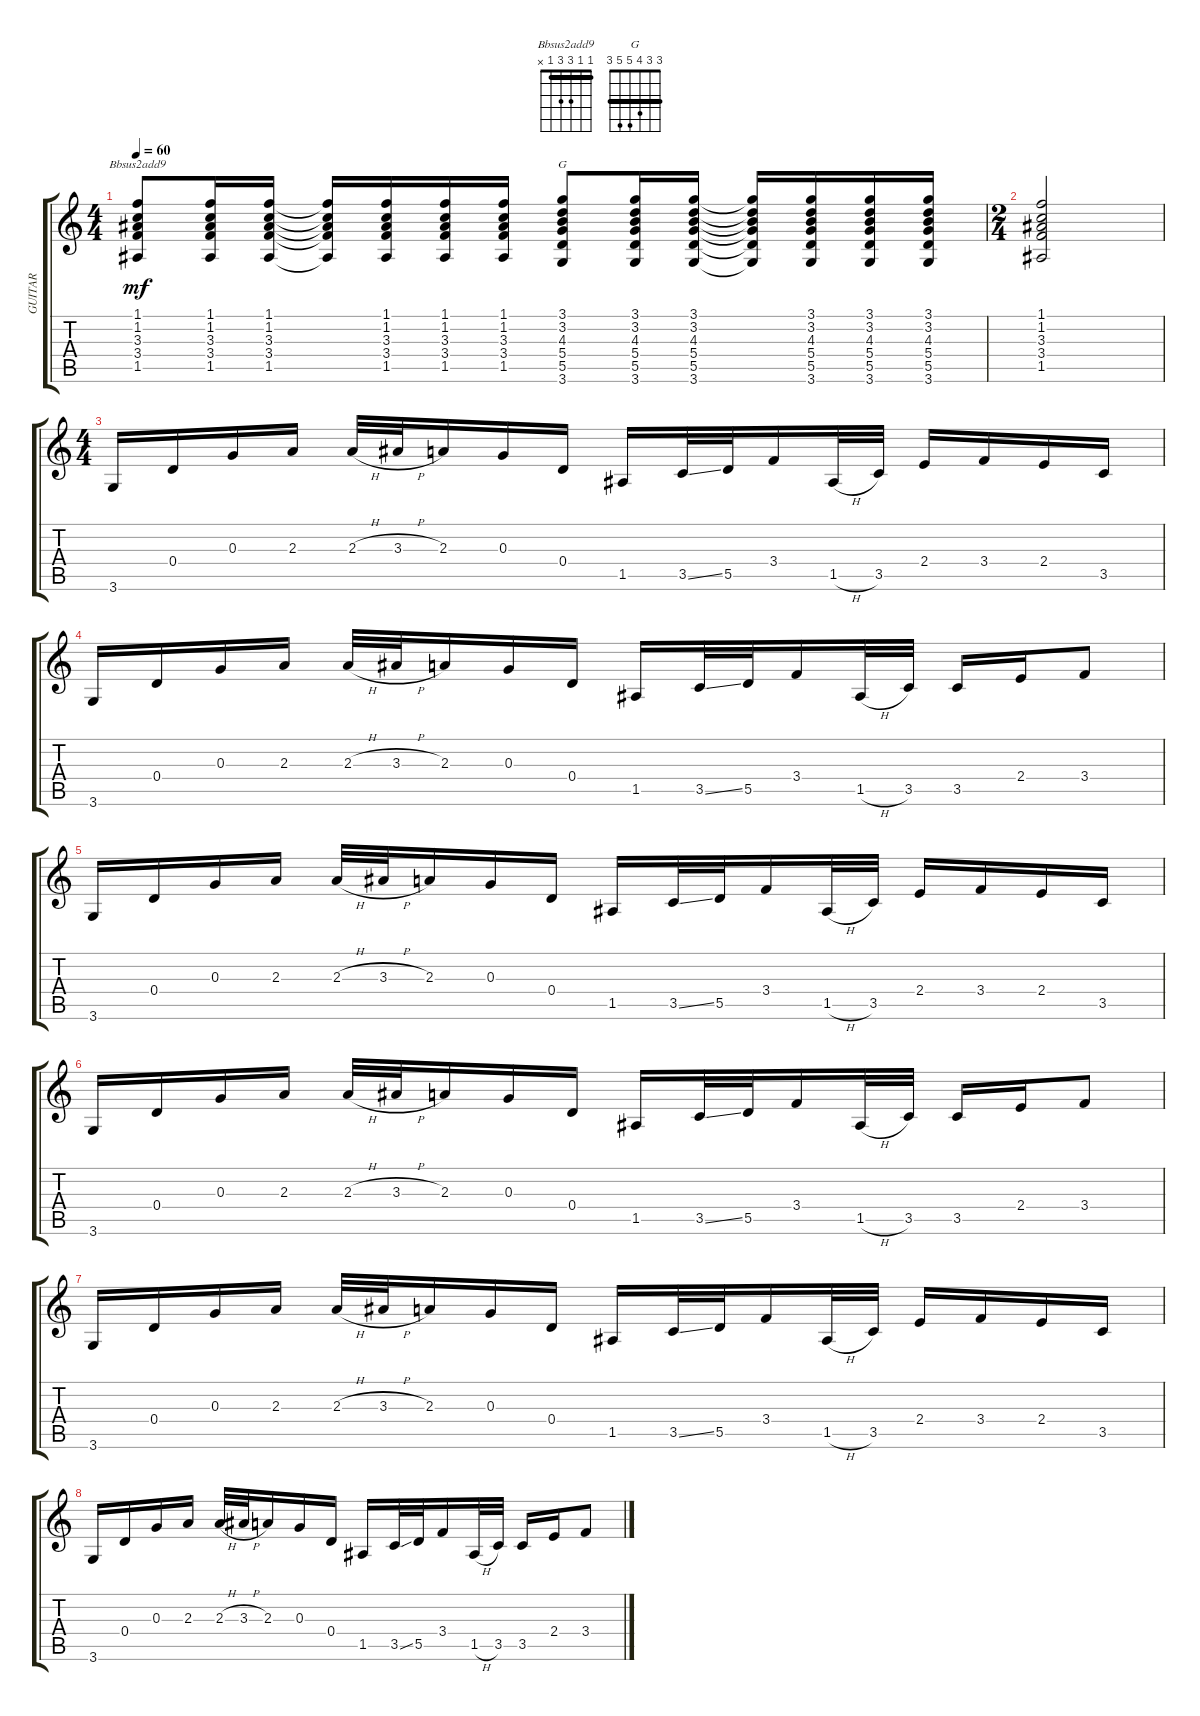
\track ("GUITAR " "GUITAR ") {instrument acousticguitarnylon}
\staff {score tabs}
\tuning (E4 B3 G3 D3 A2 E2) {hide}
\chord ("Bbsus2add9" 1 1 3 3 1 x) {barre 1}
\chord ("G" 3 3 4 5 5 3) {barre 3}
\ts (4 4)
\tempo 60
\clef g2
\ks c
(1.1 1.2 3.3 3.4 1.5).8{ch "Bbsus2add9" dy mf} (1.1 1.2 3.3 3.4 1.5).16 (1.1 1.2 3.3 3.4 1.5).16 (1.1{t} 1.2{t} 3.3{t} 3.4{t} 1.5{t}).16 (1.1 1.2 3.3 3.4 1.5).16 (1.1 1.2 3.3 3.4 1.5).16 (1.1 1.2 3.3 3.4 1.5).16 (3.1 3.2 4.3 5.4 5.5 3.6).8{ch "G"} (3.1 3.2 4.3 5.4 5.5 3.6).16 (3.1 3.2 4.3 5.4 5.5 3.6).16 (3.1{t} 3.2{t} 4.3{t} 5.4{t} 5.5{t} 3.6{t}).16 (3.1 3.2 4.3 5.4 5.5 3.6).16 (3.1 3.2 4.3 5.4 5.5 3.6).16 (3.1 3.2 4.3 5.4 5.5 3.6).16 |
\ts (2 4)
(1.1 1.2 3.3 3.4 1.5).2 |
\ts (4 4)
3.6.16 0.4.16 0.3.16 2.3.16 2.3{h}.32 3.3{h}.32 2.3.16 0.3.16 0.4.16 1.5.16 3.5{ss}.32 5.5.32 3.4.16 1.5{h}.32 3.5.32 2.4.16 3.4.16 2.4.16 3.5.16 |
3.6.16 0.4.16 0.3.16 2.3.16 2.3{h}.32 3.3{h}.32 2.3.16 0.3.16 0.4.16 1.5.16 3.5{ss}.32 5.5.32 3.4.16 1.5{h}.32 3.5.32 3.5.16 2.4.16 3.4.8 |
3.6.16 0.4.16 0.3.16 2.3.16 2.3{h}.32 3.3{h}.32 2.3.16 0.3.16 0.4.16 1.5.16 3.5{ss}.32 5.5.32 3.4.16 1.5{h}.32 3.5.32 2.4.16 3.4.16 2.4.16 3.5.16 |
3.6.16 0.4.16 0.3.16 2.3.16 2.3{h}.32 3.3{h}.32 2.3.16 0.3.16 0.4.16 1.5.16 3.5{ss}.32 5.5.32 3.4.16 1.5{h}.32 3.5.32 3.5.16 2.4.16 3.4.8 |
3.6.16 0.4.16 0.3.16 2.3.16 2.3{h}.32 3.3{h}.32 2.3.16 0.3.16 0.4.16 1.5.16 3.5{ss}.32 5.5.32 3.4.16 1.5{h}.32 3.5.32 2.4.16 3.4.16 2.4.16 3.5.16 |
3.6.16 0.4.16 0.3.16 2.3.16 2.3{h}.32 3.3{h}.32 2.3.16 0.3.16 0.4.16 1.5.16 3.5{ss}.32 5.5.32 3.4.16 1.5{h}.32 3.5.32 3.5.16 2.4.16 3.4.8
